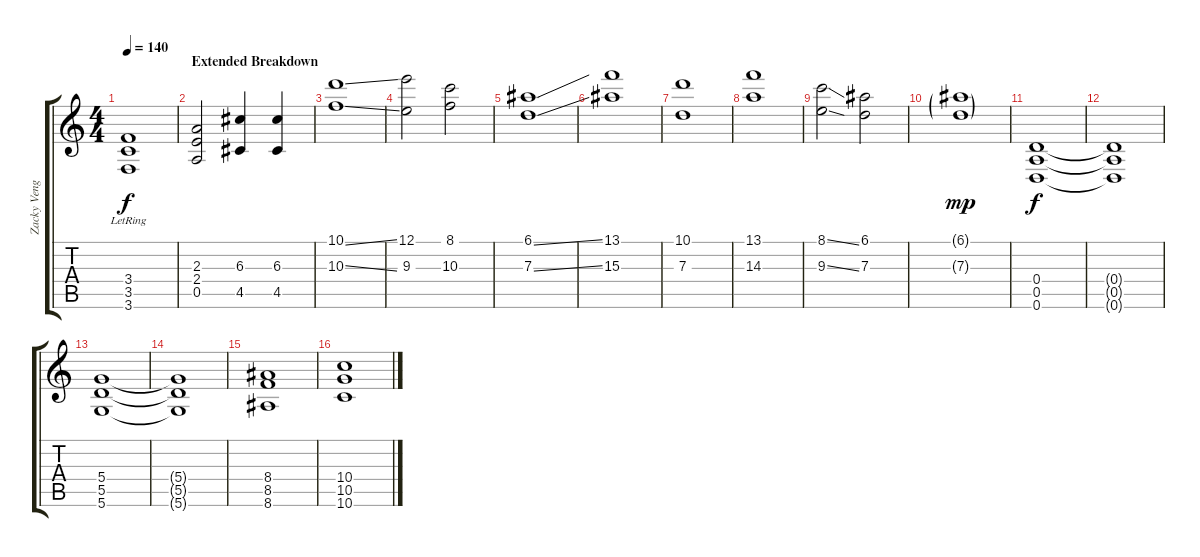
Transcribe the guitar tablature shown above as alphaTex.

\track ("Zacky Vengeance" "Zacky Veng") {instrument overdrivenguitar}
\staff {score tabs}
\tuning (E4 B3 G3 D3 A2 D2) {hide}
\ts (4 4)
\tempo 140
\clef g2
\ks c
(3.4{lr} 3.5{lr} 3.6{lr}).1{dy f} |
\section ("" "Extended Breakdown ")
(2.3 2.4 0.5).2 (6.3 4.5).4 (6.3 4.5).4 |
(10.1{ss} 10.3{ss}).1 |
(12.1 9.3).2 (8.1 10.3).2 |
(6.1{ss} 7.3{ss}).1 |
(13.1 15.3).1 |
(10.1 7.3).1 |
(13.1 14.3).1 |
(8.1{ss} 9.3{ss}).2 (6.1 7.3).2 |
(6.1{g} 7.3{g}).1{dy mp} |
(0.4 0.5 0.6).1{dy f} |
(0.4{t} 0.5{t} 0.6{t}).1 |
(5.4 5.5 5.6).1 |
(5.4{t} 5.5{t} 5.6{t}).1 |
(8.4 8.5 8.6).1 |
(10.4 10.5 10.6).1
